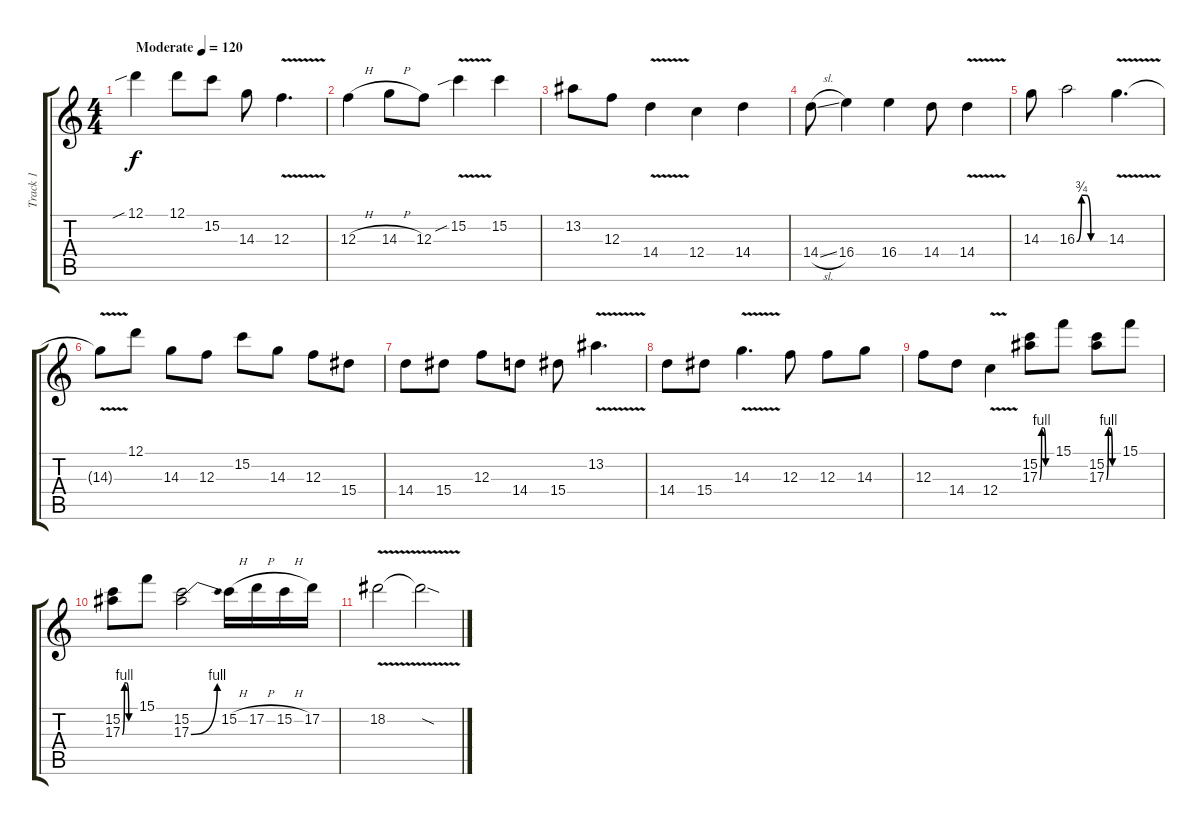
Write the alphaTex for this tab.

\track ("Track 1" "Track 1") {instrument distortionguitar}
\staff {score tabs}
\tuning (D4 A3 F3 C3 G2 C2) {hide}
\ts (4 4)
\tempo (120 "Moderate")
\clef g2
\ks c
12.1{sib}.4{dy f instrument distortionguitar} 12.1.8 15.2.8 14.3.8 12.3{v}.4{d} |
12.3{h}.4 14.3{h}.8 12.3.8 15.2{v sib}.4 15.2.4 |
13.2.8 12.3.8 14.4{v}.4 12.4.4 14.4.4 |
14.4{sl}.8 16.4.4 16.4.4 14.4.8 14.4{v}.4 |
14.3.8 16.3{be (custom 0 0 10 3 20 3 30 0 60 0)}.2 14.3{v}.4{d} |
14.3{t}.8 12.1.8 14.3.8 12.3.8 15.2.8 14.3.8 12.3.8 15.4.8 |
14.4.8 15.4.8 12.3.8 14.4.8 15.4.8 13.2{v}.4{d} |
14.4.8 15.4.8 14.3{v}.4{d} 12.3.8 12.3.8 14.3.8 |
12.3.8 14.4.8 12.4{v}.4 (15.2 17.3{be (custom 0 0 10 4 20 4 30 0 60 0)}).8 15.1.8 (15.2 17.3{be (custom 0 0 10 4 20 4 30 0 60 0)}).8 15.1.8 |
(15.2 17.3{be (custom 0 0 10 4 20 4 30 0 60 0)}).8 15.1.8 (15.2 17.3{be (bend 0 0 60 4)}).2 15.2{h}.16 17.2{h}.16 15.2{h}.16 17.2.16 |
18.2{v}.2 18.2{v sod t}.2
